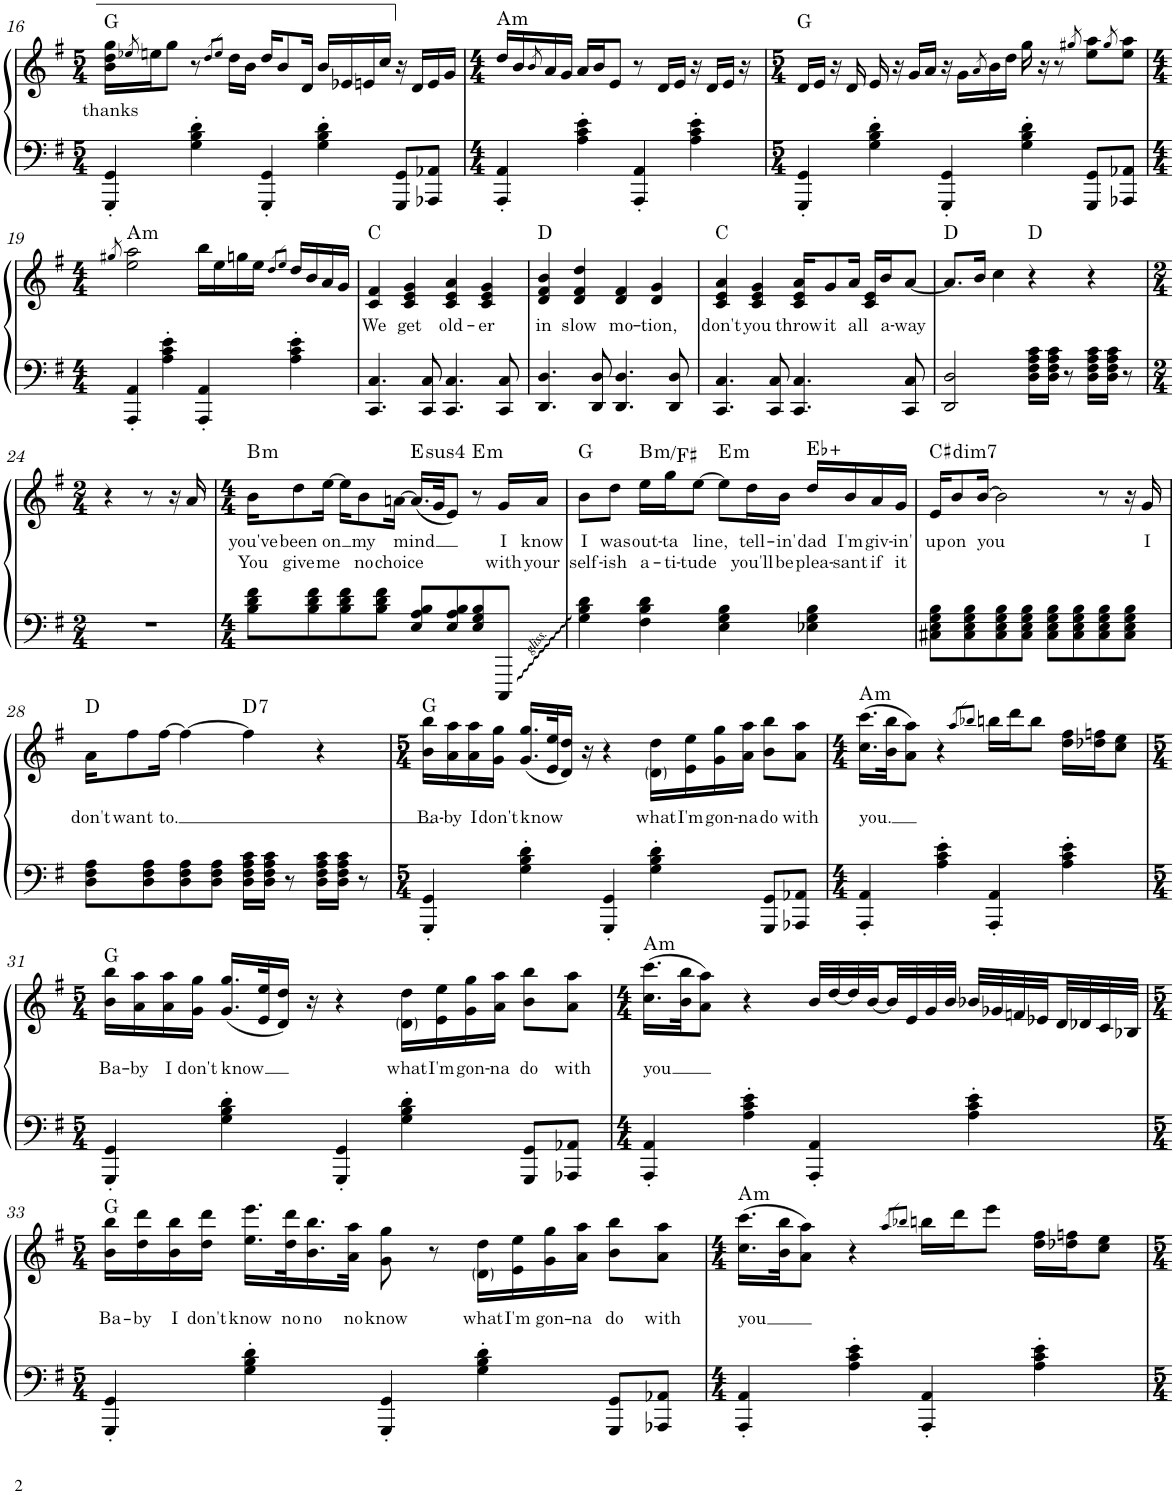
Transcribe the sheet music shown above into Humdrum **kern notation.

**kern	**kern	**text	**text	**harte
*part1	*part1	*part1	*part1	*part1
*staff2	*staff1	*staff1	*staff1	*
*I"Piano	*	*	*	*
*I'Pno.	*	*	*	*
!!LO:PB:g=z
*clefF4	*clefG2	*	*	*
*k[f#]	*k[f#]	*	*	*
*M5/4	*M5/4	*	*	*
=16	=16	=16	=16	=16
!	!	!LO:LY:b	!	!
4GGG/' 4GG/'	16b\ 16dd\ 16gg\LL	thanks	.	G:maj
.	8qee-X/	.	.	.
.	16een\J	.	.	.
.	8gg\J	.	.	.
4G\' 4B\' 4d\'	8r	.	.	.
.	8qdd/L	.	.	.
.	8qee/J	.	.	.
.	16dd\LL	.	.	.
.	16b\JJ	.	.	.
4GGG/' 4GG/'	16dd/KL	.	.	.
.	8b/	.	.	.
.	16d/Jk	.	.	.
4G\' 4B\' 4d\'	16b/LL	.	.	.
.	16e-X/	.	.	.
.	16en/	.	.	.
.	16cc/JJ	.	.	.
8GGG/ 8GG/L	16r	.	.	.
.	16d/LL	.	.	.
8AAA-X/ 8AA-X/J	16e/	.	.	.
.	16g/JJ	.	.	.
=17	=17	=17	=17	=17
*M4/4	*M4/4	*	*	*
!	!	!	!	!LO:H:kt=m
4AAA/' 4AA/'	16dd/LL	.	.	A:min
.	16b/	.	.	.
.	8qb/	.	.	.
.	16a/	.	.	.
.	16g/JJ	.	.	.
4A\' 4c\' 4e\'	16a/LL	.	.	.
.	16b/J	.	.	.
.	8e/J	.	.	.
4AAA/' 4AA/'	8r	.	.	.
.	16d/LL	.	.	.
.	16e/JJ	.	.	.
4A\' 4c\' 4e\'	16r	.	.	.
.	16d/LL	.	.	.
.	16e/JJ	.	.	.
.	16r	.	.	.
=18	=18	=18	=18	=18
*M5/4	*M5/4	*	*	*
4GGG/' 4GG/'	16d/LL	.	.	G:maj
.	16e/JJ	.	.	.
.	16r	.	.	.
.	16d/	.	.	.
4G\' 4B\' 4d\'	16e/	.	.	.
.	16r	.	.	.
.	16g/LL	.	.	.
.	16a/JJ	.	.	.
4GGG/' 4GG/'	16r	.	.	.
.	16g\LL	.	.	.
.	8qa/	.	.	.
.	16b\	.	.	.
.	16dd\JJ	.	.	.
4G\' 4B\' 4d\'	16gg\	.	.	.
.	16r	.	.	.
.	8r	.	.	.
.	8qgg#X/	.	.	.
8GGG/ 8GG/L	8ee\ 8aa\L	.	.	.
.	8qgg#/	.	.	.
8AAA-X/ 8AA-X/J	8ee\ 8aa\J	.	.	.
!!LO:LB:g=z
=19	=19	=19	=19	=19
*M4/4	*M4/4	*	*	*
.	8qgg#X/	.	.	.
!	!	!	!	!LO:H:kt=m
4AAA/' 4AA/'	2ee\ 2aa\	.	.	A:min
4A\' 4c\' 4e\'	.	.	.	.
4AAA/' 4AA/'	16bb\LL	.	.	.
.	16ee\	.	.	.
.	16ggn\	.	.	.
.	16ee\JJ	.	.	.
.	8qdd/L	.	.	.
.	8qee/J	.	.	.
4A\' 4c\' 4e\'	16dd/LL	.	.	.
.	16b/	.	.	.
.	16a/	.	.	.
.	16g/JJ	.	.	.
=20	=20	=20	=20	=20
!	!	!LO:LY:b	!	!
4.CC/ 4.C/	4c/ 4f#/	We	.	C:maj
!	!	!LO:LY:b	!	!
.	4c/ 4e/ 4g/	get	.	.
8CC/ 8C/	.	.	.	.
!	!	!LO:LY:b	!	!
4.CC/ 4.C/	4c/ 4e/ 4a/	old-	.	.
!	!	!LO:LY:b	!	!
.	4c/ 4e/ 4g/	-er	.	.
8CC/ 8C/	.	.	.	.
=21	=21	=21	=21	=21
!	!	!LO:LY:b	!	!
4.DD/ 4.D/	4d/ 4f#/ 4b/	in	.	D:maj
!	!	!LO:LY:b	!	!
.	4d/ 4f#/ 4dd/	slow	.	.
8DD/ 8D/	.	.	.	.
!	!	!LO:LY:b	!	!
4.DD/ 4.D/	4d/ 4f#/	mo-	.	.
!	!	!LO:LY:b	!	!
.	4d/ 4g/	-tion,	.	.
8DD/ 8D/	.	.	.	.
=22	=22	=22	=22	=22
!	!	!LO:LY:b	!	!
4.CC/ 4.C/	4c/ 4e/ 4a/	don't	.	C:maj
!	!	!LO:LY:b	!	!
.	4c/ 4e/ 4g/	you	.	.
8CC/ 8C/	.	.	.	.
!	!	!LO:LY:b	!	!
4.CC/ 4.C/	16c/ 16e/ 16a/KL	throw	.	.
!	!	!LO:LY:b	!	!
.	8g/	it	.	.
!	!	!LO:LY:b	!	!
.	16a/Jk	all	.	.
.	16c/ 16e/LL	.	.	.
!	!	!LO:LY:b	!	!
.	16b/J	a-	.	.
!	!	!LO:LY:b	!	!
8CC/ 8C/	[8a/J	-way	.	.
=23	=23	=23	=23	=23
2DD/ 2D/	8.a/L]	.	.	D:maj
.	16b/Jk	.	.	.
.	4cc\	.	.	.
16D\ 16F#\ 16A\ 16c\LL	4r	.	.	D:maj
16D\ 16F#\ 16A\ 16c\JJ	.	.	.	.
8r	.	.	.	.
16D\ 16F#\ 16A\ 16c\LL	4r	.	.	.
16D\ 16F#\ 16A\ 16c\JJ	.	.	.	.
8r	.	.	.	.
!!LO:LB:g=z
=24	=24	=24	=24	=24
*M2/4	*M2/4	*	*	*
2r	4r	.	.	.
.	8r	.	.	.
.	16r	.	.	.
.	16a/	.	.	.
=25	=25	=25	=25	=25
*M4/4	*M4/4	*	*	*
!	!	!LO:LY:b	!LO:LY:b	!LO:H:kt=m
8B\ 8d\ 8f#\L	16b\KL	you've	You	B:min
!	!	!LO:LY:b	!LO:LY:b	!
.	8dd\	been	give	.
8B\ 8d\ 8f#\	.	.	.	.
!	!	!LO:LY:b	!LO:LY:b	!
.	[16ee\Jk	on	me	.
8B\ 8d\ 8f#\	16ee\KL]	.	.	.
!	!	!LO:LY:b	!LO:LY:b	!
.	8b\	my	no	.
8B\ 8d\ 8f#\J	.	.	.	.
!	!	!LO:LY:b	!LO:LY:b	!
.	[16an\Jk	mind	choice	.
!	!	!	!	!LO:H:kt=4
8E/ 8A/ 8B/L	(16.a/LL]	.	.	E:sus4
.	32g/JK	.	.	.
8E/ 8A/ 8B/	8e/J)	.	.	.
!	!	!	!	!LO:H:kt=m
8E/ 8G/ 8B/	8r	.	.	E:min
!	!	!LO:LY:b	!LO:LY:b	!
8CCC/J	16g/LL	I	with	.
!	!	!LO:LY:b	!LO:LY:b	!
.	16a/JJ	know	your	.
=26	=26	=26	=26	=26
!	!	!LO:LY:b	!LO:LY:b	!
4G\ 4B\ 4d\	8b\L	I	self-	G:maj
!	!	!LO:LY:b	!LO:LY:b	!
.	8dd\J	was	-ish	.
!	!	!LO:LY:b	!LO:LY:b	!LO:H:kt=m
4F#\ 4B\ 4d\	16ee\LL	out-	a-	B:min/5
!	!	!LO:LY:b	!LO:LY:b	!
.	16gg\J	-ta	-ti-	.
!	!	!LO:LY:b	!LO:LY:b	!
.	[8ee\J	line,	-tude	.
!	!	!	!	!LO:H:kt=m
4E\ 4G\ 4B\	8ee\L]	.	.	E:min
!	!	!LO:LY:b	!LO:LY:b	!
.	16dd\L	tell-	you'll	.
!	!	!LO:LY:b	!LO:LY:b	!
.	16b\JJ	-in'	be	.
!	!	!LO:LY:b	!LO:LY:b	!
4E-X\ 4G\ 4B\	16dd/LL	dad	plea-	Eb:aug
!	!	!LO:LY:b	!LO:LY:b	!
.	16b/	I'm	-sant	.
!	!	!LO:LY:b	!LO:LY:b	!
.	16a/	giv-	if	.
!	!	!LO:LY:b	!LO:LY:b	!
.	16g/JJ	-in'	it	.
=27	=27	=27	=27	=27
!	!	!LO:LY:b	!	!LO:H:kt=dim7
8C#X\ 8E\ 8G\ 8B\L	16e/KL	up	.	C#:dim7
!	!	!LO:LY:b	!	!
.	8b/	on	.	.
8C#\ 8E\ 8G\ 8B\	.	.	.	.
!	!	!LO:LY:b	!	!
.	[16b/Jk	you	.	.
8C#\ 8E\ 8G\ 8B\	2b\]	.	.	.
8C#\ 8E\ 8G\ 8B\J	.	.	.	.
8C#\ 8E\ 8G\ 8B\L	.	.	.	.
8C#\ 8E\ 8G\ 8B\	.	.	.	.
8C#\ 8E\ 8G\ 8B\	8r	.	.	.
8C#\ 8E\ 8G\ 8B\J	16r	.	.	.
!	!	!LO:LY:b	!	!
.	16g/	I	.	.
!!LO:LB:g=z
=28	=28	=28	=28	=28
!	!	!LO:LY:b	!	!
8D\ 8F#\ 8A\L	16a\KL	don't	.	D:maj
!	!	!LO:LY:b	!	!
.	8ff#\	want	.	.
8D\ 8F#\ 8A\	.	.	.	.
!	!	!LO:LY:b	!	!
.	[16ff#\Jk	to.	.	.
8D\ 8F#\ 8A\	4ff#\_	.	.	.
8D\ 8F#\ 8A\J	.	.	.	.
!	!	!	!	!LO:H:kt=7
16D\ 16F#\ 16A\ 16c\LL	4ff#\]	.	.	D:7
16D\ 16F#\ 16A\ 16c\JJ	.	.	.	.
8r	.	.	.	.
16D\ 16F#\ 16A\ 16c\LL	4r	.	.	.
16D\ 16F#\ 16A\ 16c\JJ	.	.	.	.
8r	.	.	.	.
=29	=29	=29	=29	=29
*M5/4	*M5/4	*	*	*
!	!	!LO:LY:b	!	!
4GGG/' 4GG/'	16b\ 16bb\LL	Ba-	.	G:maj
!	!	!LO:LY:b	!	!
.	16a\ 16aa\	-by	.	.
!	!	!LO:LY:b	!	!
.	16a\ 16aa\	I	.	.
!	!	!LO:LY:b	!	!
.	16g\ 16gg\JJ	don't	.	.
!	!	!LO:LY:b	!	!
4G\' 4B\' 4d\'	(16.g/ 16.gg/LL	know	.	.
.	32e/ 32ee/K	.	.	.
.	16d/ 16dd/JJ)	.	.	.
.	16r	.	.	.
4GGG/' 4GG/'	4r	.	.	.
!	!	!LO:LY:b	!	!
4G\' 4B\' 4d\'	16d\ 16dd\LL	what	.	.
!	!	!LO:LY:b	!	!
.	16e\ 16ee\	I'm	.	.
!	!	!LO:LY:b	!	!
.	16g\ 16gg\	gon-	.	.
!	!	!LO:LY:b	!	!
.	16a\ 16aa\JJ	-na	.	.
!	!	!LO:LY:b	!	!
8GGG/ 8GG/L	8b\ 8bb\L	do	.	.
!	!	!LO:LY:b	!	!
8AAA-X/ 8AA-X/J	8a\ 8aa\J	with	.	.
=30	=30	=30	=30	=30
*M4/4	*M4/4	*	*	*
!	!	!LO:LY:b	!	!LO:H:kt=m
4AAA/' 4AA/'	(16.cc\ 16.ccc\LL	you.	.	A:min
.	32b\ 32bb\JK	.	.	.
.	8a\ 8aa\J)	.	.	.
4A\' 4c\' 4e\'	4r	.	.	.
.	8qaa/L	.	.	.
.	8qbb-X/J	.	.	.
4AAA/' 4AA/'	16bbn\LL	.	.	.
.	16ddd\J	.	.	.
.	8bb\J	.	.	.
4A\' 4c\' 4e\'	16dd\ 16ff#\LL	.	.	.
.	16dd-X\ 16ffn\J	.	.	.
.	8cc\ 8ee\J	.	.	.
!!LO:LB:g=z
=31	=31	=31	=31	=31
*M5/4	*M5/4	*	*	*
!	!	!LO:LY:b	!	!
4GGG/' 4GG/'	16b\ 16bb\LL	Ba-	.	G:maj
!	!	!LO:LY:b	!	!
.	16a\ 16aa\	-by	.	.
!	!	!LO:LY:b	!	!
.	16a\ 16aa\	I	.	.
!	!	!LO:LY:b	!	!
.	16g\ 16gg\JJ	don't	.	.
!	!	!LO:LY:b	!	!
4G\' 4B\' 4d\'	(16.g/ 16.gg/LL	know	.	.
.	32e/ 32ee/K	.	.	.
.	16d/ 16dd/JJ)	.	.	.
.	16r	.	.	.
4GGG/' 4GG/'	4r	.	.	.
!	!	!LO:LY:b	!	!
4G\' 4B\' 4d\'	16d\ 16dd\LL	what	.	.
!	!	!LO:LY:b	!	!
.	16e\ 16ee\	I'm	.	.
!	!	!LO:LY:b	!	!
.	16g\ 16gg\	gon-	.	.
!	!	!LO:LY:b	!	!
.	16a\ 16aa\JJ	-na	.	.
!	!	!LO:LY:b	!	!
8GGG/ 8GG/L	8b\ 8bb\L	do	.	.
!	!	!LO:LY:b	!	!
8AAA-X/ 8AA-X/J	8a\ 8aa\J	with	.	.
=32	=32	=32	=32	=32
*M4/4	*M4/4	*	*	*
!	!	!LO:LY:b	!	!LO:H:kt=m
4AAA/' 4AA/'	(16.cc\ 16.ccc\LL	you	.	A:min
.	32b\ 32bb\JK	.	.	.
.	8a\ 8aa\J)	.	.	.
4A\' 4c\' 4e\'	4r	.	.	.
4AAA/' 4AA/'	32b/LLL	.	.	.
.	[32dd/	.	.	.
.	32dd/]	.	.	.
.	[32b/	.	.	.
.	32b/]	.	.	.
.	32e/	.	.	.
.	32g/	.	.	.
.	32b/JJJ	.	.	.
4A\' 4c\' 4e\'	32b-X/LLL	.	.	.
.	32g-X/	.	.	.
.	32fn/	.	.	.
.	32e-X/	.	.	.
.	32d/	.	.	.
.	32d-X/	.	.	.
.	32c/	.	.	.
.	32B-X/JJJ	.	.	.
!!LO:LB:g=z
=33	=33	=33	=33	=33
*M5/4	*M5/4	*	*	*
!	!	!LO:LY:b	!	!
4GGG/' 4GG/'	16b\ 16bb\LL	Ba-	.	G:maj
!	!	!LO:LY:b	!	!
.	16dd\ 16ddd\	-by	.	.
!	!	!LO:LY:b	!	!
.	16b\ 16bb\	I	.	.
!	!	!LO:LY:b	!	!
.	16dd\ 16ddd\JJ	don't	.	.
!	!	!LO:LY:b	!	!
4G\' 4B\' 4d\'	16.ee\ 16.eee\LL	know	.	.
!	!	!LO:LY:b	!	!
.	32dd\ 32ddd\K	no	.	.
!	!	!LO:LY:b	!	!
.	16.b\ 16.bb\	no	.	.
!	!	!LO:LY:b	!	!
.	32a\ 32aa\JJk	no	.	.
!	!	!LO:LY:b	!	!
4GGG/' 4GG/'	8g\ 8gg\	know	.	.
.	8r	.	.	.
!	!	!LO:LY:b	!	!
4G\' 4B\' 4d\'	16d\ 16dd\LL	what	.	.
!	!	!LO:LY:b	!	!
.	16e\ 16ee\	I'm	.	.
!	!	!LO:LY:b	!	!
.	16g\ 16gg\	gon-	.	.
!	!	!LO:LY:b	!	!
.	16a\ 16aa\JJ	-na	.	.
!	!	!LO:LY:b	!	!
8GGG/ 8GG/L	8b\ 8bb\L	do	.	.
!	!	!LO:LY:b	!	!
8AAA-X/ 8AA-X/J	8a\ 8aa\J	with	.	.
=34	=34	=34	=34	=34
*M4/4	*M4/4	*	*	*
!	!	!LO:LY:b	!	!LO:H:kt=m
4AAA/' 4AA/'	(16.cc\ 16.ccc\LL	you	.	A:min
.	32b\ 32bb\JK	.	.	.
.	8a\ 8aa\J)	.	.	.
4A\' 4c\' 4e\'	4r	.	.	.
.	8qaa/L	.	.	.
.	8qbb-X/J	.	.	.
4AAA/' 4AA/'	16bbn\LL	.	.	.
.	16ddd\J	.	.	.
.	8eee\J	.	.	.
4A\' 4c\' 4e\'	16dd\ 16ff#\LL	.	.	.
.	16dd-X\ 16ffn\J	.	.	.
.	8cc\ 8ee\J	.	.	.
=	=	=	=	=
*-	*-	*-	*-	*-
